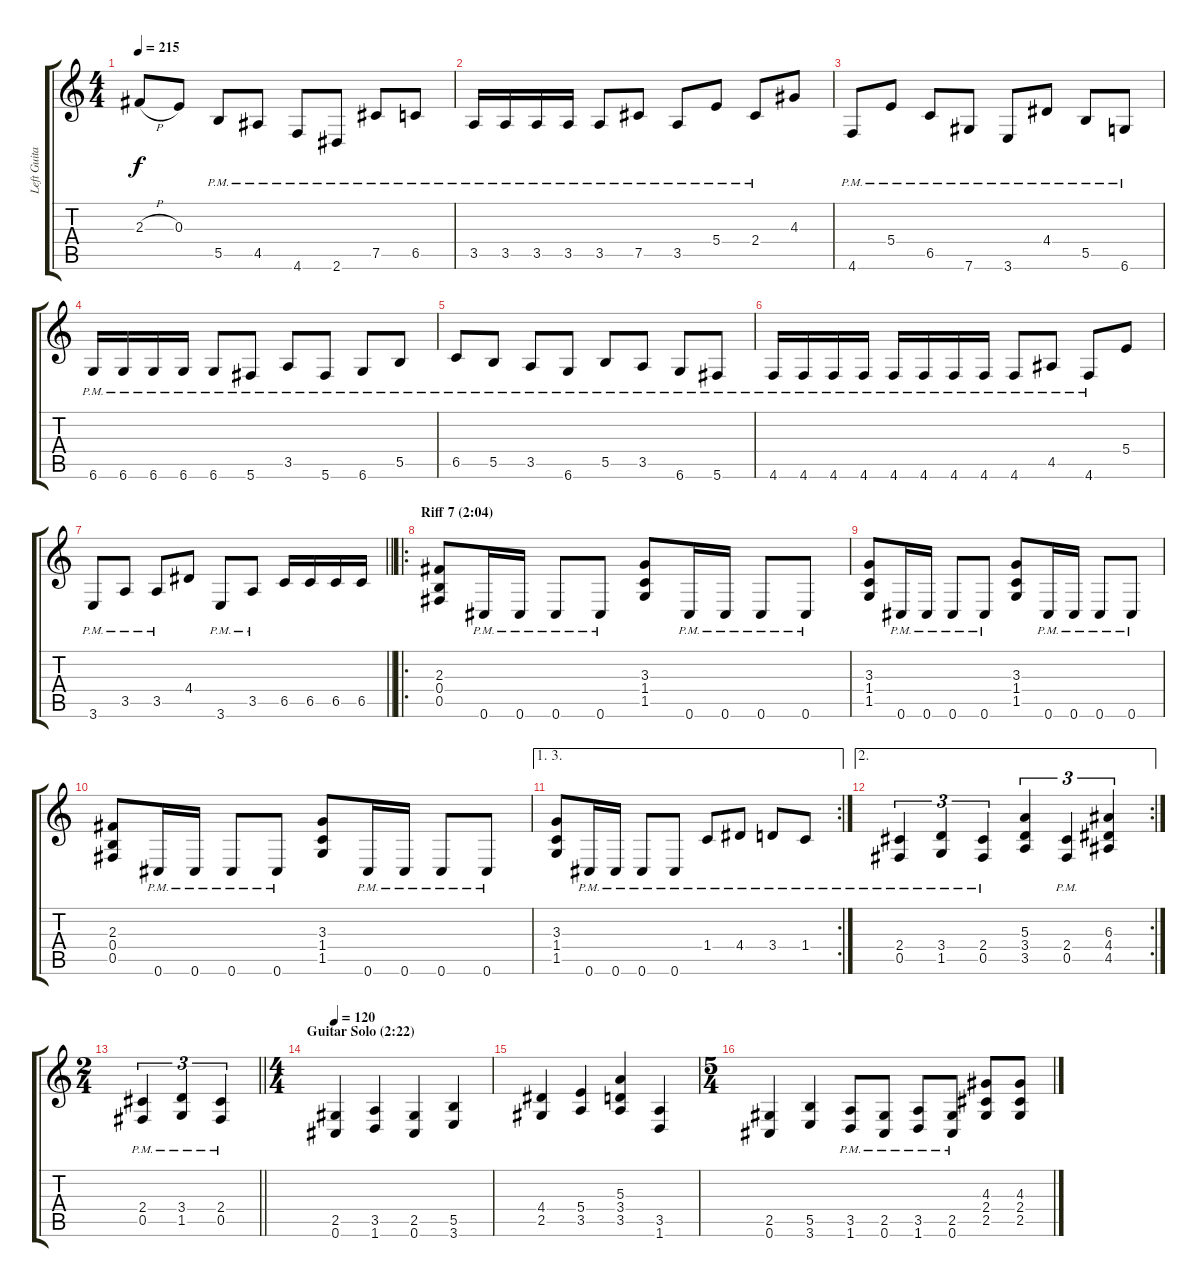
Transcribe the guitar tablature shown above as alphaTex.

\track ("Left Guitar" "Left Guita") {instrument distortionguitar}
\staff {score tabs}
\tuning (Db4 Ab3 E3 B2 Gb2 Db2) {hide}
\ts (4 4)
\tempo 215
\clef g2
\ks c
2.3{h}.8{dy f} 0.3.8 5.5{pm}.8 4.5{pm}.8 4.6{pm}.8 2.6{pm}.8 7.5{pm}.8 6.5{pm}.8 |
3.5{pm}.16 3.5{pm}.16 3.5{pm}.16 3.5{pm}.16 3.5{pm}.8 7.5{pm}.8 3.5{pm}.8 5.4{pm}.8 2.4{pm}.8 4.3.8 |
4.6{pm}.8 5.4{pm}.8 6.5{pm}.8 7.6{pm}.8 3.6{pm}.8 4.4{pm}.8 5.5{pm}.8 6.6{pm}.8 |
6.6{pm}.16 6.6{pm}.16 6.6{pm}.16 6.6{pm}.16 6.6{pm}.8 5.6{pm}.8 3.5{pm}.8 5.6{pm}.8 6.6{pm}.8 5.5{pm}.8 |
6.5{pm}.8 5.5{pm}.8 3.5{pm}.8 6.6{pm}.8 5.5{pm}.8 3.5{pm}.8 6.6{pm}.8 5.6{pm}.8 |
4.6{pm}.16 4.6{pm}.16 4.6{pm}.16 4.6{pm}.16 4.6{pm}.16 4.6{pm}.16 4.6{pm}.16 4.6{pm}.16 4.6{pm}.8 4.5{pm}.8 4.6{pm}.8 5.4.8 |
\barLineRight lightlight
3.6{pm}.8 3.5{pm}.8 3.5{pm}.8 4.4.8 3.6{pm}.8 3.5{pm}.8 6.5.16 6.5.16 6.5.16 6.5.16 |
\ro
\section ("" "Riff 7 (2:04)")
(2.3 0.4 0.5).8 0.6{pm}.16 0.6{pm}.16 0.6{pm}.8 0.6{pm}.8 (3.3 1.4 1.5).8 0.6{pm}.16 0.6{pm}.16 0.6{pm}.8 0.6{pm}.8 |
(3.3 1.4 1.5).8 0.6{pm}.16 0.6{pm}.16 0.6{pm}.8 0.6{pm}.8 (3.3 1.4 1.5).8 0.6{pm}.16 0.6{pm}.16 0.6{pm}.8 0.6{pm}.8 |
(2.3 0.4 0.5).8 0.6{pm}.16 0.6{pm}.16 0.6{pm}.8 0.6{pm}.8 (3.3 1.4 1.5).8 0.6{pm}.16 0.6{pm}.16 0.6{pm}.8 0.6{pm}.8 |
\ae (1 3)
\rc 2
(3.3 1.4 1.5).8 0.6{pm}.16 0.6{pm}.16 0.6{pm}.8 0.6{pm}.8 1.4{pm}.8 4.4{pm}.8 3.4{pm}.8 1.4{pm}.8 |
\ae 2
\rc 2
(2.4{pm} 0.5{pm}).4{tu (3 2)} (3.4{pm} 1.5{pm}).4{tu (3 2)} (2.4{pm} 0.5{pm}).4{tu (3 2)} (5.3 3.4 3.5).4{tu (3 2)} (2.4{pm} 0.5{pm}).4{tu (3 2)} (6.3 4.4 4.5).4{tu (3 2)} |
\ts (2 4)
\barLineRight lightlight
(2.4{pm} 0.5{pm}).4{tu (3 2)} (3.4{pm} 1.5{pm}).4{tu (3 2)} (2.4{pm} 0.5{pm}).4{tu (3 2)} |
\ts (4 4)
\section ("" "Guitar Solo (2:22)")
\tempo 120
(2.5 0.6).4 (3.5 1.6).4 (2.5 0.6).4 (5.5 3.6).4 |
(4.4 2.5).4 (5.4 3.5).4 (5.3 3.4 3.5).4 (3.5 1.6).4 |
\ts (5 4)
(2.5 0.6).4 (5.5 3.6).4 (3.5{pm} 1.6{pm}).8 (2.5{pm} 0.6{pm}).8 (3.5{pm} 1.6{pm}).8 (2.5{pm} 0.6{pm}).8 (4.3 2.4 2.5).8 (4.3 2.4 2.5).8
